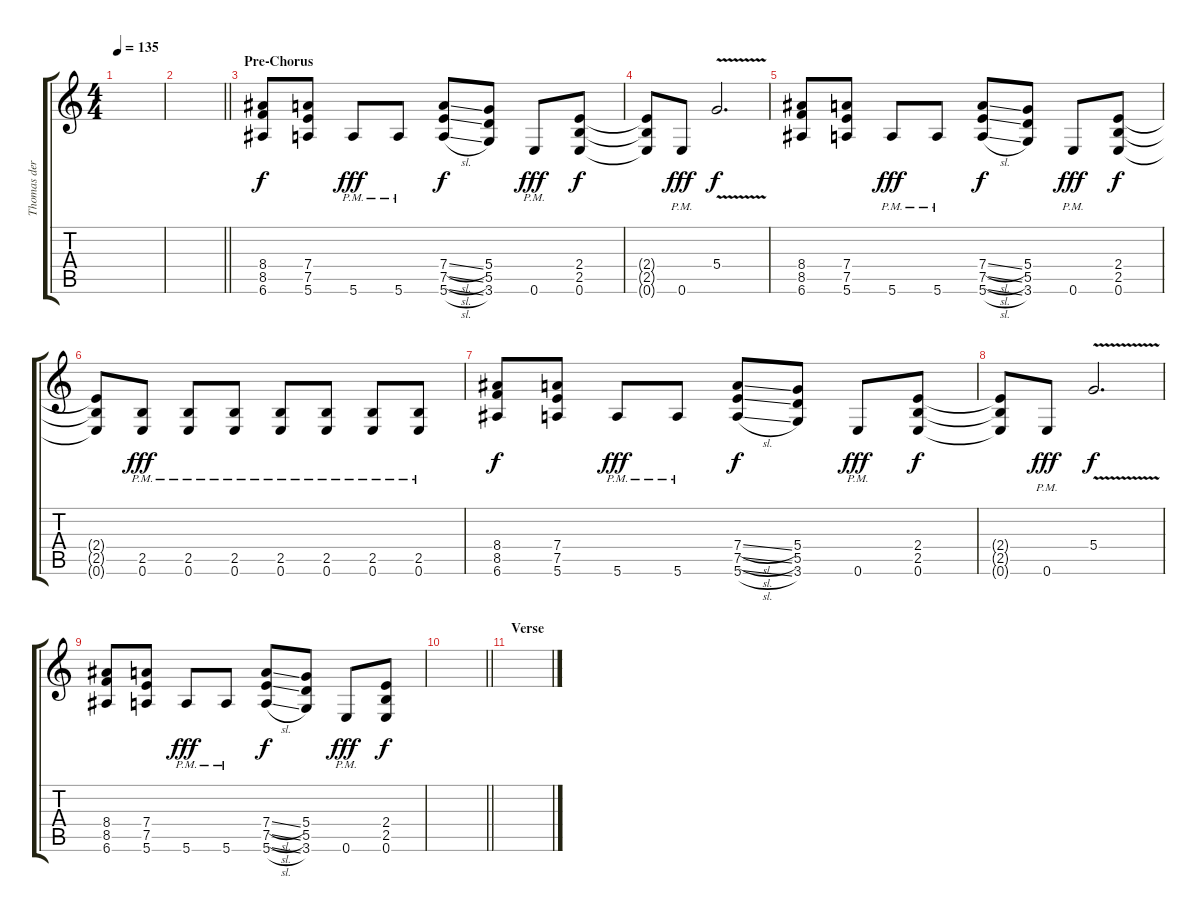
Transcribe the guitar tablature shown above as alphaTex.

\track ("Thomas der Münzer" "Thomas der") {instrument distortionguitar}
\staff {score tabs}
\tuning (E4 B3 G3 D3 A2 E2) {hide}
\ts (4 4)
\tempo 135
\clef g2
\ks c
|
\barLineRight lightlight
|
\section ("" "Pre-Chorus")
(8.4 8.5 6.6).8 (7.4 7.5 5.6).8 5.6{pm}.8{dy fff} 5.6{pm}.8 (7.4{sl} 7.5{sl} 5.6{sl}).8{dy f} (5.4 5.5 3.6).8 0.6{pm}.8{dy fff} (2.4 2.5 0.6).8{dy f} |
(2.4{t} 2.5{t} 0.6{t}).8 0.6{pm}.8{dy fff} 5.4{v}.2{d dy f} |
(8.4 8.5 6.6).8 (7.4 7.5 5.6).8 5.6{pm}.8{dy fff} 5.6{pm}.8 (7.4{sl} 7.5{sl} 5.6{sl}).8{dy f} (5.4 5.5 3.6).8 0.6{pm}.8{dy fff} (2.4 2.5 0.6).8{dy f} |
(2.4{t} 2.5{t} 0.6{t}).8 (2.5{pm} 0.6{pm}).8{dy fff} (2.5{pm} 0.6{pm}).8 (2.5{pm} 0.6{pm}).8 (2.5{pm} 0.6{pm}).8 (2.5{pm} 0.6{pm}).8 (2.5{pm} 0.6{pm}).8 (2.5{pm} 0.6{pm}).8 |
(8.4 8.5 6.6).8{dy f} (7.4 7.5 5.6).8 5.6{pm}.8{dy fff} 5.6{pm}.8 (7.4{sl} 7.5{sl} 5.6{sl}).8{dy f} (5.4 5.5 3.6).8 0.6{pm}.8{dy fff} (2.4 2.5 0.6).8{dy f} |
(2.4{t} 2.5{t} 0.6{t}).8 0.6{pm}.8{dy fff} 5.4{v}.2{d dy f} |
(8.4 8.5 6.6).8 (7.4 7.5 5.6).8 5.6{pm}.8{dy fff} 5.6{pm}.8 (7.4{sl} 7.5{sl} 5.6{sl}).8{dy f} (5.4 5.5 3.6).8 0.6{pm}.8{dy fff} (2.4 2.5 0.6).8{dy f} |
\barLineRight lightlight
|
\section ("" "Verse")
